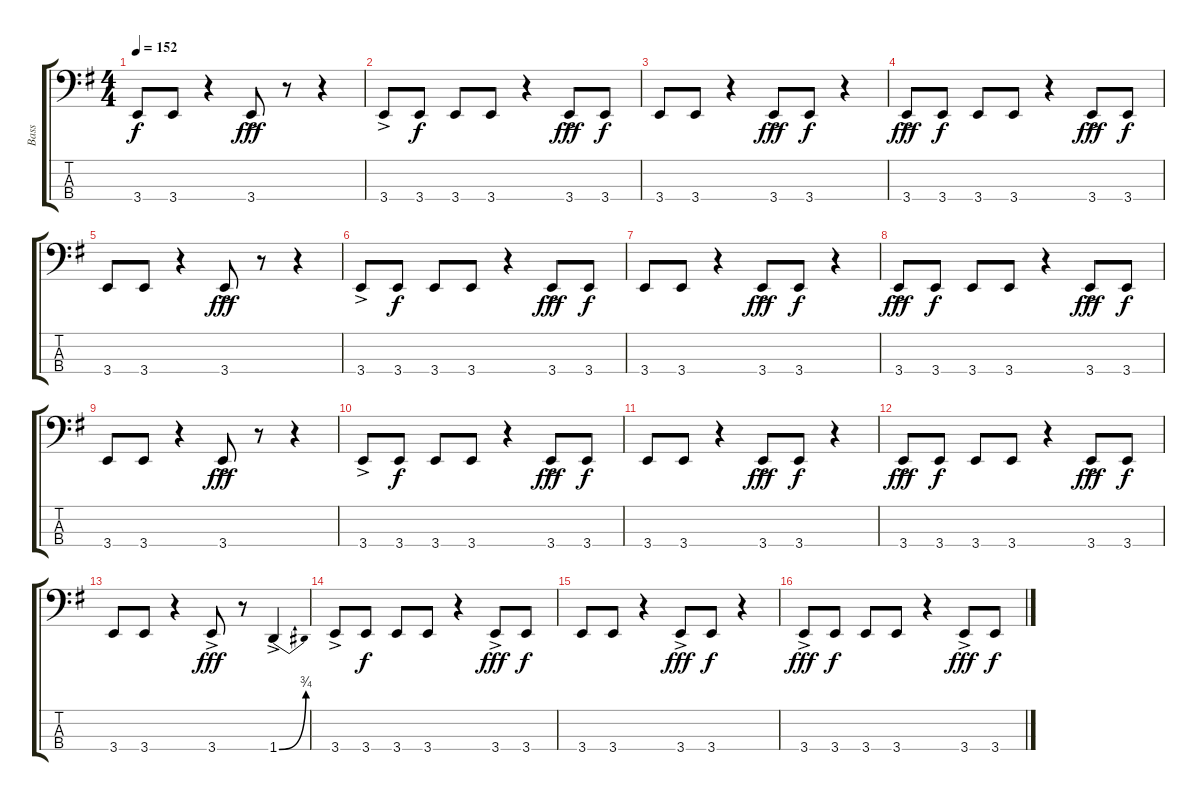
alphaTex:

\track ("Bass" "Bass") {instrument electricbasspick}
\staff {score tabs}
\tuning (E2 B1 Gb1 Db1) {hide}
\ts (4 4)
\tempo 152
\clef f4
\ks eminor
3.4.8{dy f} 3.4.8 r.4 3.4{ac}.8{dy fff} r.8 r.4 |
3.4{ac}.8 3.4.8{dy f} 3.4.8 3.4.8 r.4 3.4{ac}.8{dy fff} 3.4.8{dy f} |
3.4.8 3.4.8 r.4 3.4{ac}.8{dy fff} 3.4.8{dy f} r.4 |
3.4{ac}.8{dy fff} 3.4.8{dy f} 3.4.8 3.4.8 r.4 3.4{ac}.8{dy fff} 3.4.8{dy f} |
3.4.8 3.4.8 r.4 3.4{ac}.8{dy fff} r.8 r.4 |
3.4{ac}.8 3.4.8{dy f} 3.4.8 3.4.8 r.4 3.4{ac}.8{dy fff} 3.4.8{dy f} |
3.4.8 3.4.8 r.4 3.4{ac}.8{dy fff} 3.4.8{dy f} r.4 |
3.4{ac}.8{dy fff} 3.4.8{dy f} 3.4.8 3.4.8 r.4 3.4{ac}.8{dy fff} 3.4.8{dy f} |
3.4.8 3.4.8 r.4 3.4{ac}.8{dy fff} r.8 r.4 |
3.4{ac}.8 3.4.8{dy f} 3.4.8 3.4.8 r.4 3.4{ac}.8{dy fff} 3.4.8{dy f} |
3.4.8 3.4.8 r.4 3.4{ac}.8{dy fff} 3.4.8{dy f} r.4 |
3.4{ac}.8{dy fff} 3.4.8{dy f} 3.4.8 3.4.8 r.4 3.4{ac}.8{dy fff} 3.4.8{dy f} |
3.4.8 3.4.8 r.4 3.4{ac}.8{dy fff} r.8 1.4{be (bend 0 0 60 3) ac}.4 |
3.4{ac}.8 3.4.8{dy f} 3.4.8 3.4.8 r.4 3.4{ac}.8{dy fff} 3.4.8{dy f} |
3.4.8 3.4.8 r.4 3.4{ac}.8{dy fff} 3.4.8{dy f} r.4 |
3.4{ac}.8{dy fff} 3.4.8{dy f} 3.4.8 3.4.8 r.4 3.4{ac}.8{dy fff} 3.4.8{dy f}
